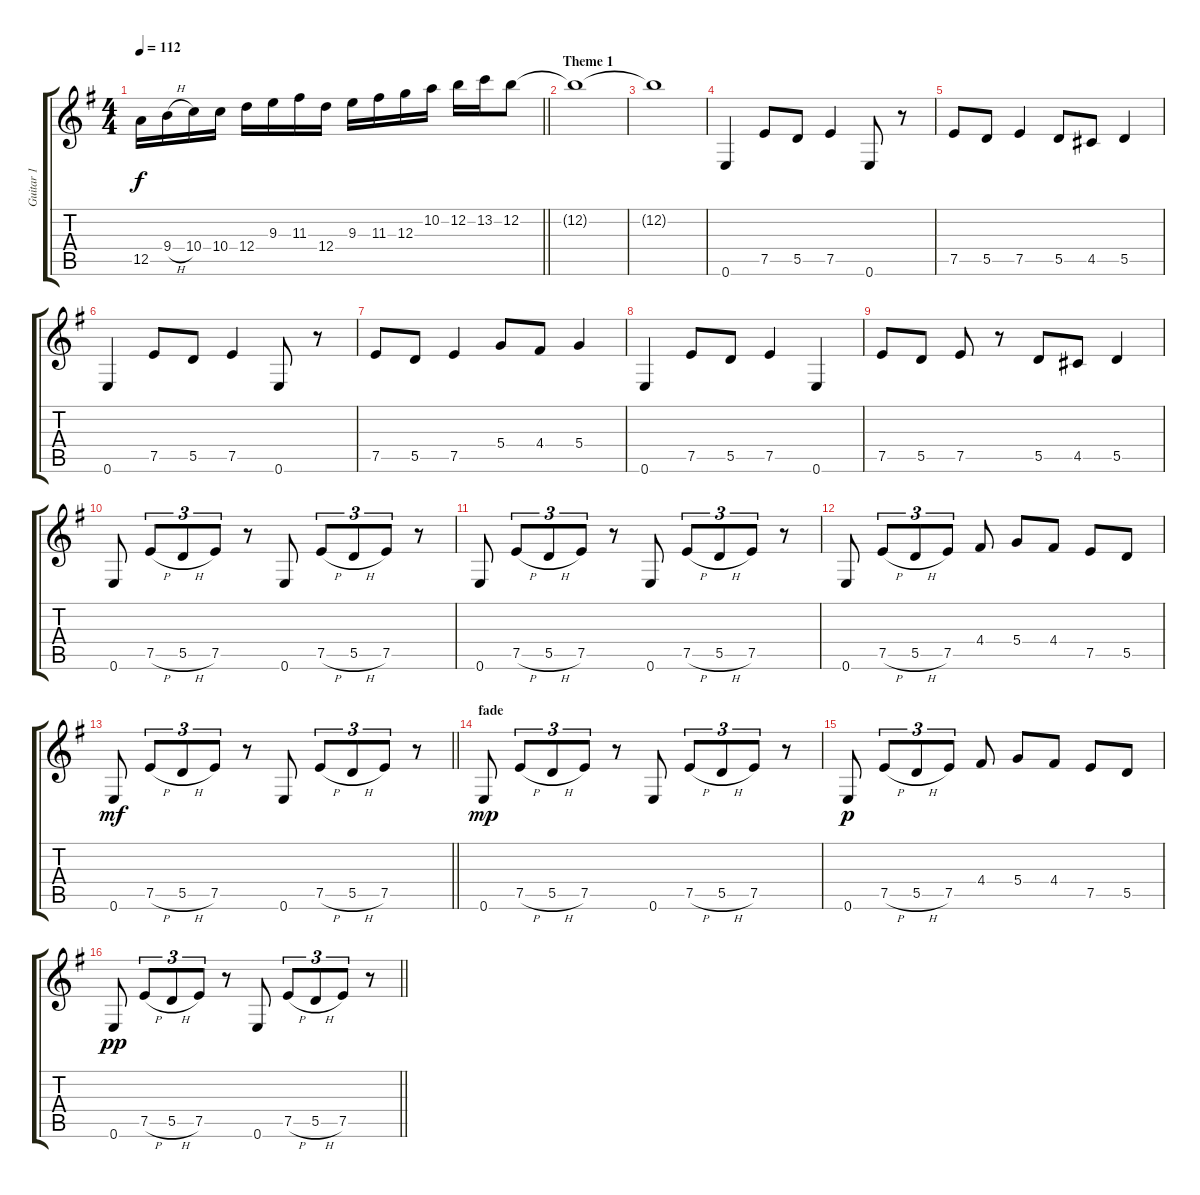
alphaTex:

\track ("Guitar 1" "Guitar 1") {instrument overdrivenguitar}
\staff {score tabs}
\tuning (E4 B3 G3 D3 A2 E2) {hide}
\ts (4 4)
\tempo 112
\clef g2
\barLineRight lightlight
\ks eminor
12.5.16{dy f} 9.4{h}.16 10.4.16 10.4.16 12.4.16 9.3.16 11.3.16 12.4.16 9.3.16 11.3.16 12.3.16 10.2.16 12.2.16 13.2.16 12.2.8 |
\section ("" "Theme 1")
12.2{t}.1 |
12.2{t}.1 |
0.6.4 7.5.8 5.5.8 7.5.4 0.6.8 r.8 |
7.5.8 5.5.8 7.5.4 5.5.8 4.5.8 5.5.4 |
0.6.4 7.5.8 5.5.8 7.5.4 0.6.8 r.8 |
7.5.8 5.5.8 7.5.4 5.4.8 4.4.8 5.4.4 |
0.6.4 7.5.8 5.5.8 7.5.4 0.6.4 |
7.5.8 5.5.8 7.5.8 r.8 5.5.8 4.5.8 5.5.4 |
0.6.8 7.5{h}.8{tu (3 2)} 5.5{h}.8{tu (3 2)} 7.5.8{tu (3 2)} r.8 0.6.8 7.5{h}.8{tu (3 2)} 5.5{h}.8{tu (3 2)} 7.5.8{tu (3 2)} r.8 |
0.6.8 7.5{h}.8{tu (3 2)} 5.5{h}.8{tu (3 2)} 7.5.8{tu (3 2)} r.8 0.6.8 7.5{h}.8{tu (3 2)} 5.5{h}.8{tu (3 2)} 7.5.8{tu (3 2)} r.8 |
0.6.8 7.5{h}.8{tu (3 2)} 5.5{h}.8{tu (3 2)} 7.5.8{tu (3 2)} 4.4.8 5.4.8 4.4.8 7.5.8 5.5.8 |
\barLineRight lightlight
0.6.8{dy mf} 7.5{h}.8{tu (3 2)} 5.5{h}.8{tu (3 2)} 7.5.8{tu (3 2)} r.8 0.6.8 7.5{h}.8{tu (3 2)} 5.5{h}.8{tu (3 2)} 7.5.8{tu (3 2)} r.8 |
\section ("" "fade")
0.6.8{dy mp} 7.5{h}.8{tu (3 2)} 5.5{h}.8{tu (3 2)} 7.5.8{tu (3 2)} r.8 0.6.8 7.5{h}.8{tu (3 2)} 5.5{h}.8{tu (3 2)} 7.5.8{tu (3 2)} r.8 |
0.6.8{dy p} 7.5{h}.8{tu (3 2)} 5.5{h}.8{tu (3 2)} 7.5.8{tu (3 2)} 4.4.8 5.4.8 4.4.8 7.5.8 5.5.8 |
\barLineRight lightlight
0.6.8{dy pp} 7.5{h}.8{tu (3 2)} 5.5{h}.8{tu (3 2)} 7.5.8{tu (3 2)} r.8 0.6.8 7.5{h}.8{tu (3 2)} 5.5{h}.8{tu (3 2)} 7.5.8{tu (3 2)} r.8
